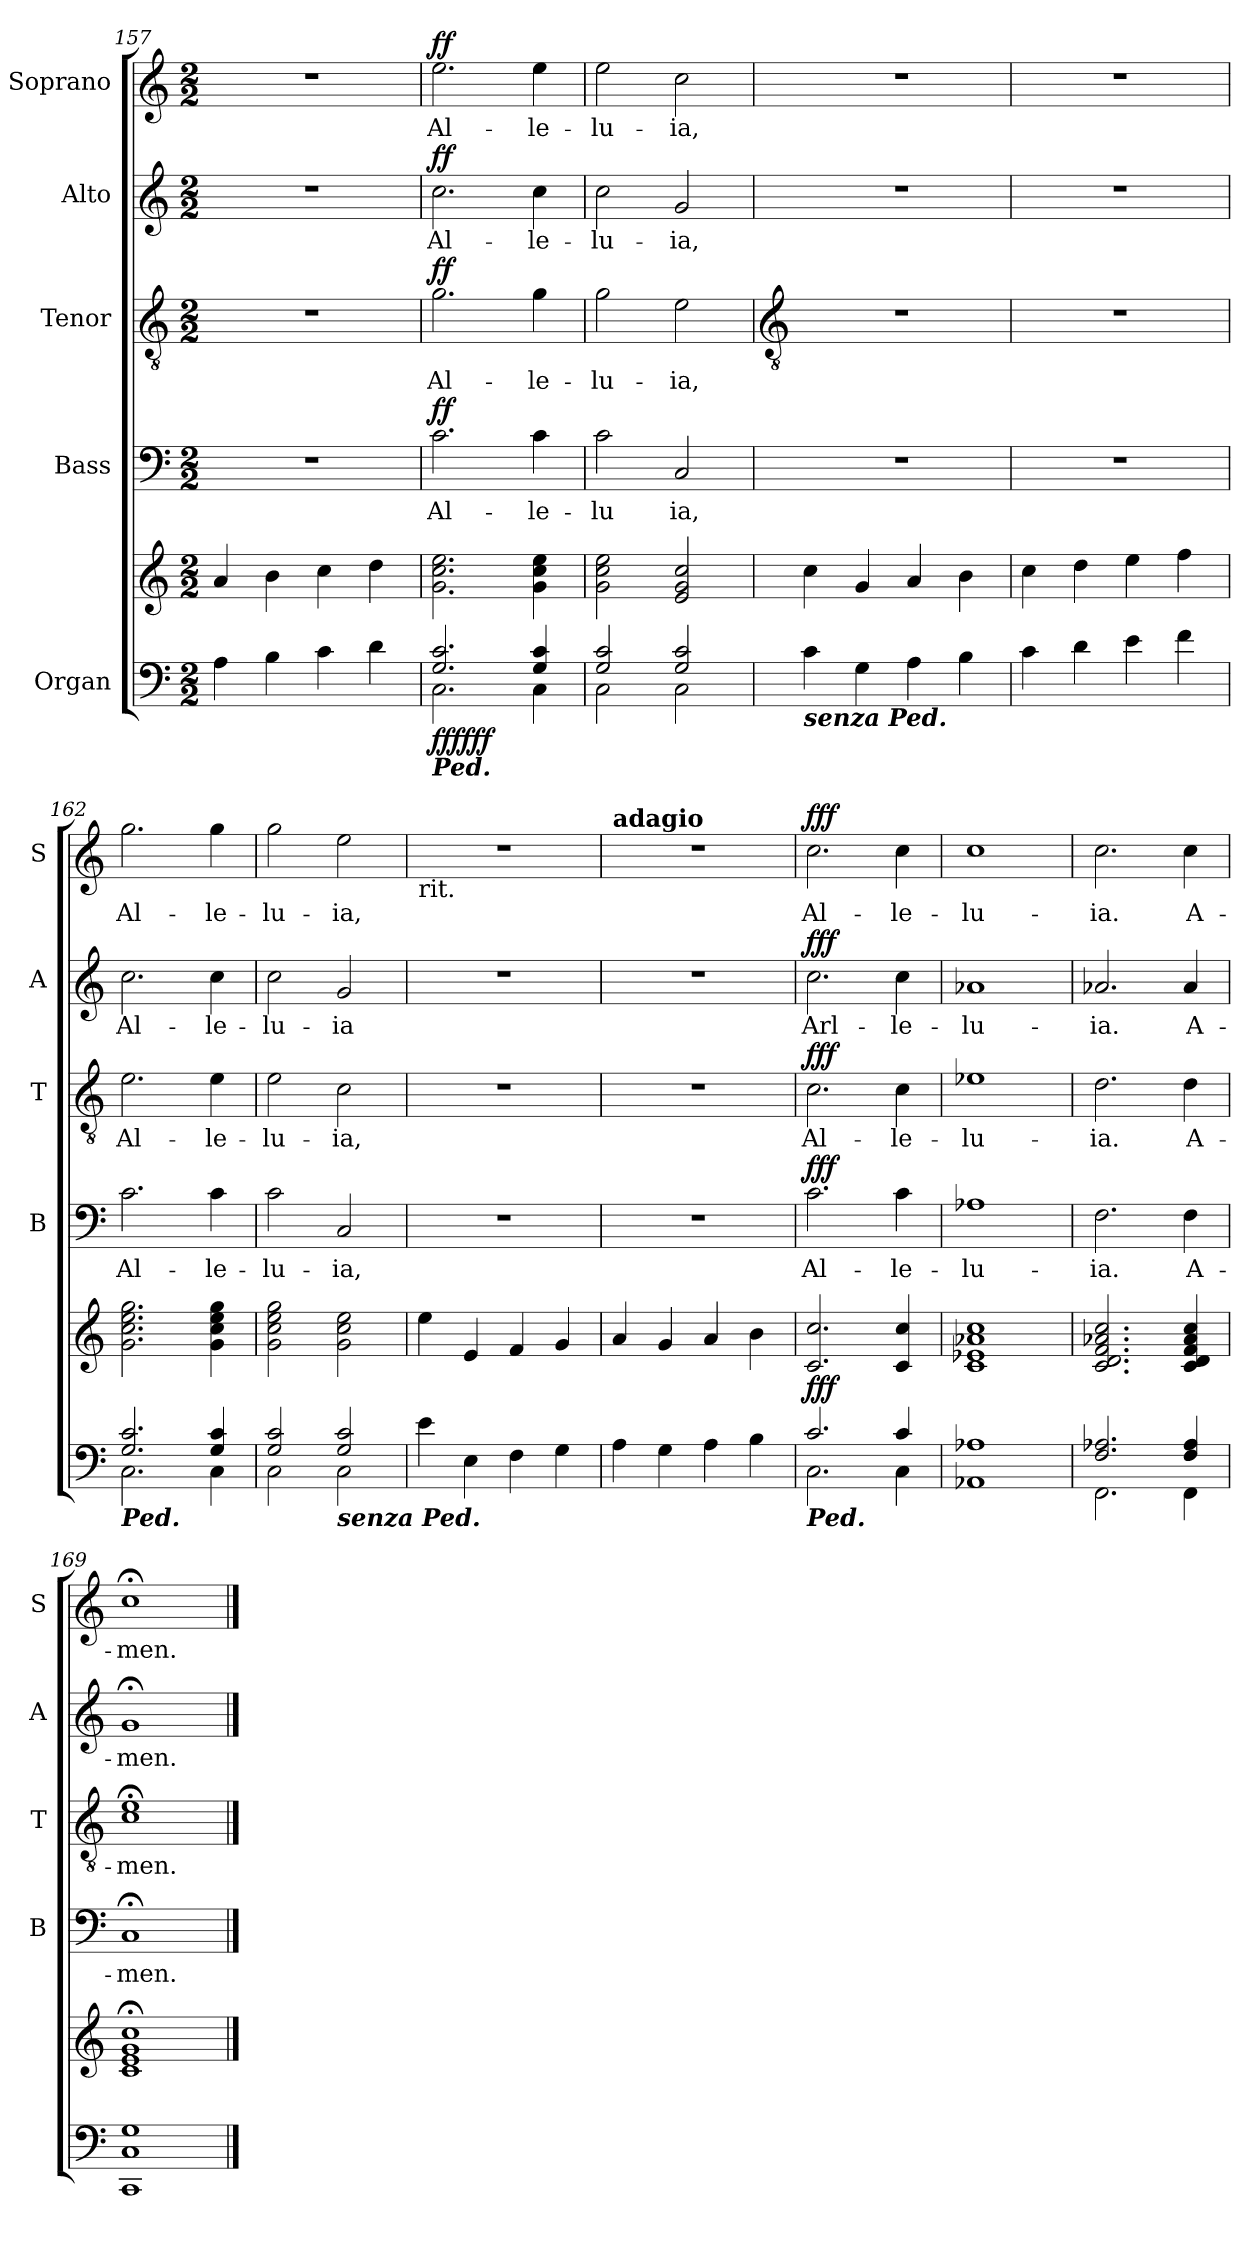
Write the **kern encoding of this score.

**kern	**kern	**dynam	**kern	**text	**dynam	**kern	**text	**dynam	**kern	**text	**dynam	**kern	**text	**dynam
*part5	*part5	*part5	*part4	*part4	*part4	*part3	*part3	*part3	*part2	*part2	*part2	*part1	*part1	*part1
*staff6	*staff5	*staff5/6	*staff4	*staff4	*staff4	*staff3	*staff3	*staff3	*staff2	*staff2	*staff2	*staff1	*staff1	*staff1
*I"Organ	*	*	*I"Bass	*	*	*I"Tenor	*	*	*I"Alto	*	*	*I"Soprano	*	*
*	*	*	*I'B	*	*	*I'T	*	*	*I'A	*	*	*I'S	*	*
*clefF4	*clefG2	*	*clefF4	*	*	*clefGv2	*	*	*clefG2	*	*	*clefG2	*	*
*k[]	*k[]	*	*k[]	*	*	*k[]	*	*	*k[]	*	*	*k[]	*	*
*C:	*C:	*	*C:	*	*	*C:	*	*	*C:	*	*	*C:	*	*
*M2/2	*M2/2	*	*M2/2	*	*	*M2/2	*	*	*M2/2	*	*	*M2/2	*	*
=157	=157	=157	=157	=157	=157	=157	=157	=157	=157	=157	=157	=157	=157	=157
*^	*^	*	*	*	*	*	*	*	*	*	*	*	*	*
4A\	1ryy	4a/	1ryy	.	1r	.	.	1r	.	.	1r	.	.	1r	.	.
4B\	.	4b\	.	.	.	.	.	.	.	.	.	.	.	.	.	.
4c\	.	4cc\	.	.	.	.	.	.	.	.	.	.	.	.	.	.
4d\	.	4dd\	.	.	.	.	.	.	.	.	.	.	.	.	.	.
=158	=158	=158	=158	=158	=158	=158	=158	=158	=158	=158	=158	=158	=158	=158	=158	=158
!LO:TX:b:Bi:t=Ped.	!	!	!	!	!	!	!	!	!	!	!	!	!	!	!	!
!	!	!	!	!LO:DY:b=2	!	!LO:LY:b	!	!	!LO:LY:b	!	!	!LO:LY:b	!	!	!LO:LY:b	!
!	!	!	!	!LO:DY:n=1:b=2	!	!	!	!	!	!	!	!	!	!	!	!
!	!	!	!	!LO:DY:n=2:b	!	!	!LO:DY:b	!	!	!LO:DY:b	!	!	!LO:DY:b	!	!	!LO:DY:b
2.G/ 2.c/	2.C\	2.g\ 2.cc\ 2.ee\	1ryy	ff ff ff	2.c\	Al-	ff	2.g\	Al-	ff	2.cc\	Al-	ff	2.ee\	Al-	ff
!	!	!	!	!	!	!LO:LY:b	!	!	!LO:LY:b	!	!	!LO:LY:b	!	!	!LO:LY:b	!
4G/ 4c/	4C\	4g\ 4cc\ 4ee\	.	.	4c\	-le-	.	4g\	-le-	.	4cc\	-le-	.	4ee\	-le-	.
=159	=159	=159	=159	=159	=159	=159	=159	=159	=159	=159	=159	=159	=159	=159	=159	=159
!	!	!	!	!	!	!LO:LY:b	!	!	!LO:LY:b	!	!	!LO:LY:b	!	!	!LO:LY:b	!
2G/ 2c/	2C\	2g\ 2cc\ 2ee\	1ryy	.	2c\	-lu	.	2g\	-lu-	.	2cc\	-lu-	.	2ee\	-lu-	.
!	!	!	!	!	!	!LO:LY:b	!	!	!LO:LY:b	!	!	!LO:LY:b	!	!	!LO:LY:b	!
2G/ 2c/	2C\	2e/ 2g/ 2cc/	.	.	2C/	ia,	.	2e\	-ia,	.	2g/	-ia,	.	2cc\	-ia,	.
*	*	*v	*v	*	*	*	*	*	*	*	*	*	*	*	*	*
!!LO:LB:g=z
=160	=160	=160	=160	=160	=160	=160	=160	=160	=160	=160	=160	=160	=160	=160	=160
*	*	*	*	*	*	*	*clefGv2	*	*	*	*	*	*	*	*
!LO:TX:b:Bi:t=senza Ped.	!	!	!	!	!	!	!	!	!	!	!	!	!	!	!
4c\	1ryy	4cc\	.	1r	.	.	1r	.	.	1r	.	.	1r	.	.
4G\	.	4g/	.	.	.	.	.	.	.	.	.	.	.	.	.
4A\	.	4a/	.	.	.	.	.	.	.	.	.	.	.	.	.
4B\	.	4b\	.	.	.	.	.	.	.	.	.	.	.	.	.
=161	=161	=161	=161	=161	=161	=161	=161	=161	=161	=161	=161	=161	=161	=161	=161
4c\	4ryy	4cc\	.	1r	.	.	1r	.	.	1r	.	.	1r	.	.
4d\	4ryy	4dd\	.	.	.	.	.	.	.	.	.	.	.	.	.
4e\	4ryy	4ee\	.	.	.	.	.	.	.	.	.	.	.	.	.
4f\	4ryy	4ff\	.	.	.	.	.	.	.	.	.	.	.	.	.
=162	=162	=162	=162	=162	=162	=162	=162	=162	=162	=162	=162	=162	=162	=162	=162
!LO:TX:b:Bi:t=Ped.	!	!	!	!	!	!	!	!	!	!	!	!	!	!	!
!	!	!	!	!	!LO:LY:b	!	!	!LO:LY:b	!	!	!LO:LY:b	!	!	!LO:LY:b	!
2.G/ 2.c/	2.C\	2.g\ 2.cc\ 2.ee\ 2.gg\	.	2.c\	Al-	.	2.e\	Al-	.	2.cc\	Al-	.	2.gg\	Al-	.
!	!	!	!	!	!LO:LY:b	!	!	!LO:LY:b	!	!	!LO:LY:b	!	!	!LO:LY:b	!
4G/ 4c/	4C\	4g\ 4cc\ 4ee\ 4gg\	.	4c\	-le-	.	4e\	-le-	.	4cc\	-le-	.	4gg\	-le-	.
=163	=163	=163	=163	=163	=163	=163	=163	=163	=163	=163	=163	=163	=163	=163	=163
!	!	!	!	!	!LO:LY:b	!	!	!LO:LY:b	!	!	!LO:LY:b	!	!	!LO:LY:b	!
2G/ 2c/	2C\	2g\ 2cc\ 2ee\ 2gg\	.	2c\	-lu-	.	2e\	-lu-	.	2cc\	-lu-	.	2gg\	-lu-	.
!LO:TX:b:Bi:t=senza Ped.	!	!	!	!	!	!	!	!	!	!	!	!	!	!	!
!	!	!	!	!	!LO:LY:b	!	!	!LO:LY:b	!	!	!LO:LY:b	!	!	!LO:LY:b	!
2G/ 2c/	2C\	2g\ 2cc\ 2ee\	.	2C/	-ia,	.	2c\	-ia,	.	2g/	-ia	.	2ee\	-ia,	.
=164	=164	=164	=164	=164	=164	=164	=164	=164	=164	=164	=164	=164	=164	=164	=164
!	!	!	!	!	!	!	!	!	!	!	!	!	!LO:TX:b:t=rit.	!	!
4e\	2ryy	4ee\	.	1r	.	.	1r	.	.	1r	.	.	1r	.	.
4E\	.	4e/	.	.	.	.	.	.	.	.	.	.	.	.	.
4F\	2ryy	4f/	.	.	.	.	.	.	.	.	.	.	.	.	.
4G\	.	4g/	.	.	.	.	.	.	.	.	.	.	.	.	.
=165	=165	=165	=165	=165	=165	=165	=165	=165	=165	=165	=165	=165	=165	=165	=165
!	!	!	!	!	!	!	!	!	!	!	!	!	!LO:TX:a:B:t=adagio	!	!
4A\	2ryy	4a/	.	1r	.	.	1r	.	.	1r	.	.	1r	.	.
4G\	.	4g/	.	.	.	.	.	.	.	.	.	.	.	.	.
4A\	2ryy	4a/	.	.	.	.	.	.	.	.	.	.	.	.	.
4B\	.	4b\	.	.	.	.	.	.	.	.	.	.	.	.	.
=166	=166	=166	=166	=166	=166	=166	=166	=166	=166	=166	=166	=166	=166	=166	=166
!LO:TX:b:Bi:t=Ped.	!	!	!	!	!	!	!	!	!	!	!	!	!	!	!
!	!	!	!LO:DY:b	!	!LO:LY:b	!LO:DY:b	!	!LO:LY:b	!LO:DY:b	!	!LO:LY:b	!LO:DY:b	!	!LO:LY:b	!LO:DY:b
2.c/	2.C\	2.c/ 2.cc/	fff	2.c\	Al-	fff	2.c\	Al-	fff	2.cc\	Arl-	fff	2.cc\	Al-	fff
!	!	!	!	!	!LO:LY:b	!	!	!LO:LY:b	!	!	!LO:LY:b	!	!	!LO:LY:b	!
4c/	4C\	4c/ 4cc/	.	4c\	-le-	.	4c\	-le-	.	4cc\	-le-	.	4cc\	-le-	.
=167	=167	=167	=167	=167	=167	=167	=167	=167	=167	=167	=167	=167	=167	=167	=167
!	!	!	!	!	!LO:LY:b	!	!	!LO:LY:b	!	!	!LO:LY:b	!	!	!LO:LY:b	!
1AA-X/ 1A-X/	1ryy	1c 1e-X 1a-X 1cc	.	1A-X	-lu-	.	1e-X	-lu-	.	1a-X	-lu-	.	1cc	-lu-	.
=168	=168	=168	=168	=168	=168	=168	=168	=168	=168	=168	=168	=168	=168	=168	=168
!	!	!	!	!	!LO:LY:b	!	!	!LO:LY:b	!	!	!LO:LY:b	!	!	!LO:LY:b	!
2.F/ 2.A-X/	2.FF\	2.c/ 2.d/ 2.f/ 2.a-X/ 2.cc/	.	2.F\	-ia.	.	2.d\	-ia.	.	2.a-X/	-ia.	.	2.cc\	-ia.	.
!	!	!	!	!	!LO:LY:b	!	!	!LO:LY:b	!	!	!LO:LY:b	!	!	!LO:LY:b	!
4F/ 4A-/	4FF\	4c/ 4d/ 4f/ 4a-/ 4cc/	.	4F\	A-	.	4d\	A-	.	4a-/	A-	.	4cc\	A-	.
=169	=169	=169	=169	=169	=169	=169	=169	=169	=169	=169	=169	=169	=169	=169	=169
!	!	!	!	!	!LO:LY:b	!	!	!LO:LY:b	!	!	!LO:LY:b	!	!	!LO:LY:b	!
1CC/ 1C/ 1G/	1ryy	1c;< 1e;< 1g;< 1cc;<	.	1C;<	-men.	.	1c;< 1e;<	-men.	.	1g;<	-men.	.	1cc;<	-men.	.
*v	*v	*	*	*	*	*	*	*	*	*	*	*	*	*	*
==	==	==	==	==	==	==	==	==	==	==	==	==	==	==
*-	*-	*-	*-	*-	*-	*-	*-	*-	*-	*-	*-	*-	*-	*-
